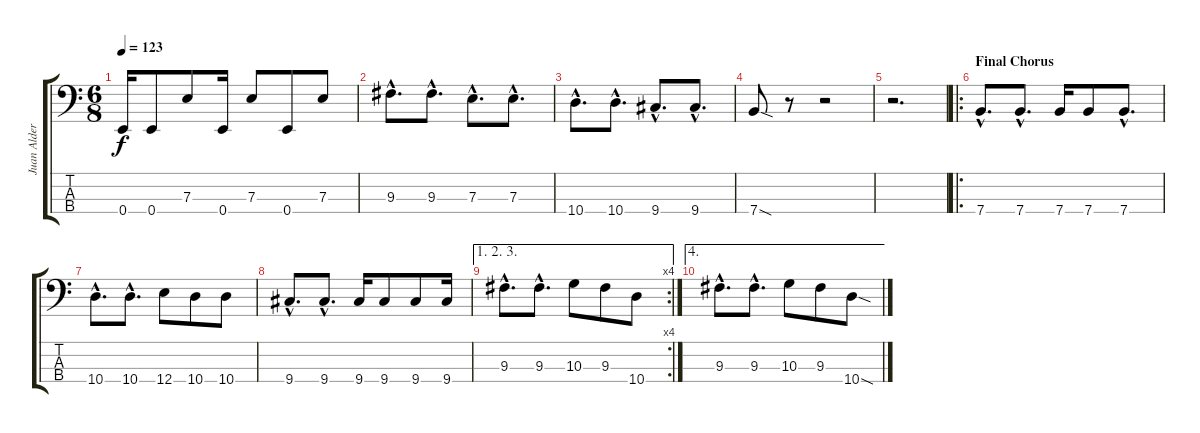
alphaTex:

\track ("Juan Alderete - Bass" "Juan Alder") {instrument electricbassfinger}
\staff {score tabs}
\tuning (G2 D2 A1 E1) {hide}
\ts (6 8)
\tempo 123
\clef f4
\ks c
0.4.16{dy f} 0.4.8 7.3.8 0.4.16 7.3.8 0.4.8 7.3.8 |
9.3{hac}.8{d} 9.3{hac}.8{d} 7.3{hac}.8{d} 7.3{hac}.8{d} |
10.4{hac}.8{d} 10.4{hac}.8{d} 9.4{hac}.8{d} 9.4{hac}.8{d} |
7.4{sod}.8 r.8 r.2 |
r.2{d} |
\ro
\section ("" "Final Chorus")
7.4{hac}.8{d} 7.4{hac}.8{d} 7.4.16 7.4.8 7.4{hac}.8{d} |
10.4{hac}.8{d} 10.4{hac}.8{d} 12.4.8 10.4.8 10.4.8 |
9.4{hac}.8{d} 9.4{hac}.8{d} 9.4.16 9.4.8 9.4.8 9.4.16 |
\ae (1 2 3)
\rc 4
9.3{hac}.8{d} 9.3{hac}.8{d} 10.3.8 9.3.8 10.4.8 |
\ae 4
9.3{hac}.8{d} 9.3{hac}.8{d} 10.3.8 9.3.8 10.4{sod}.8
